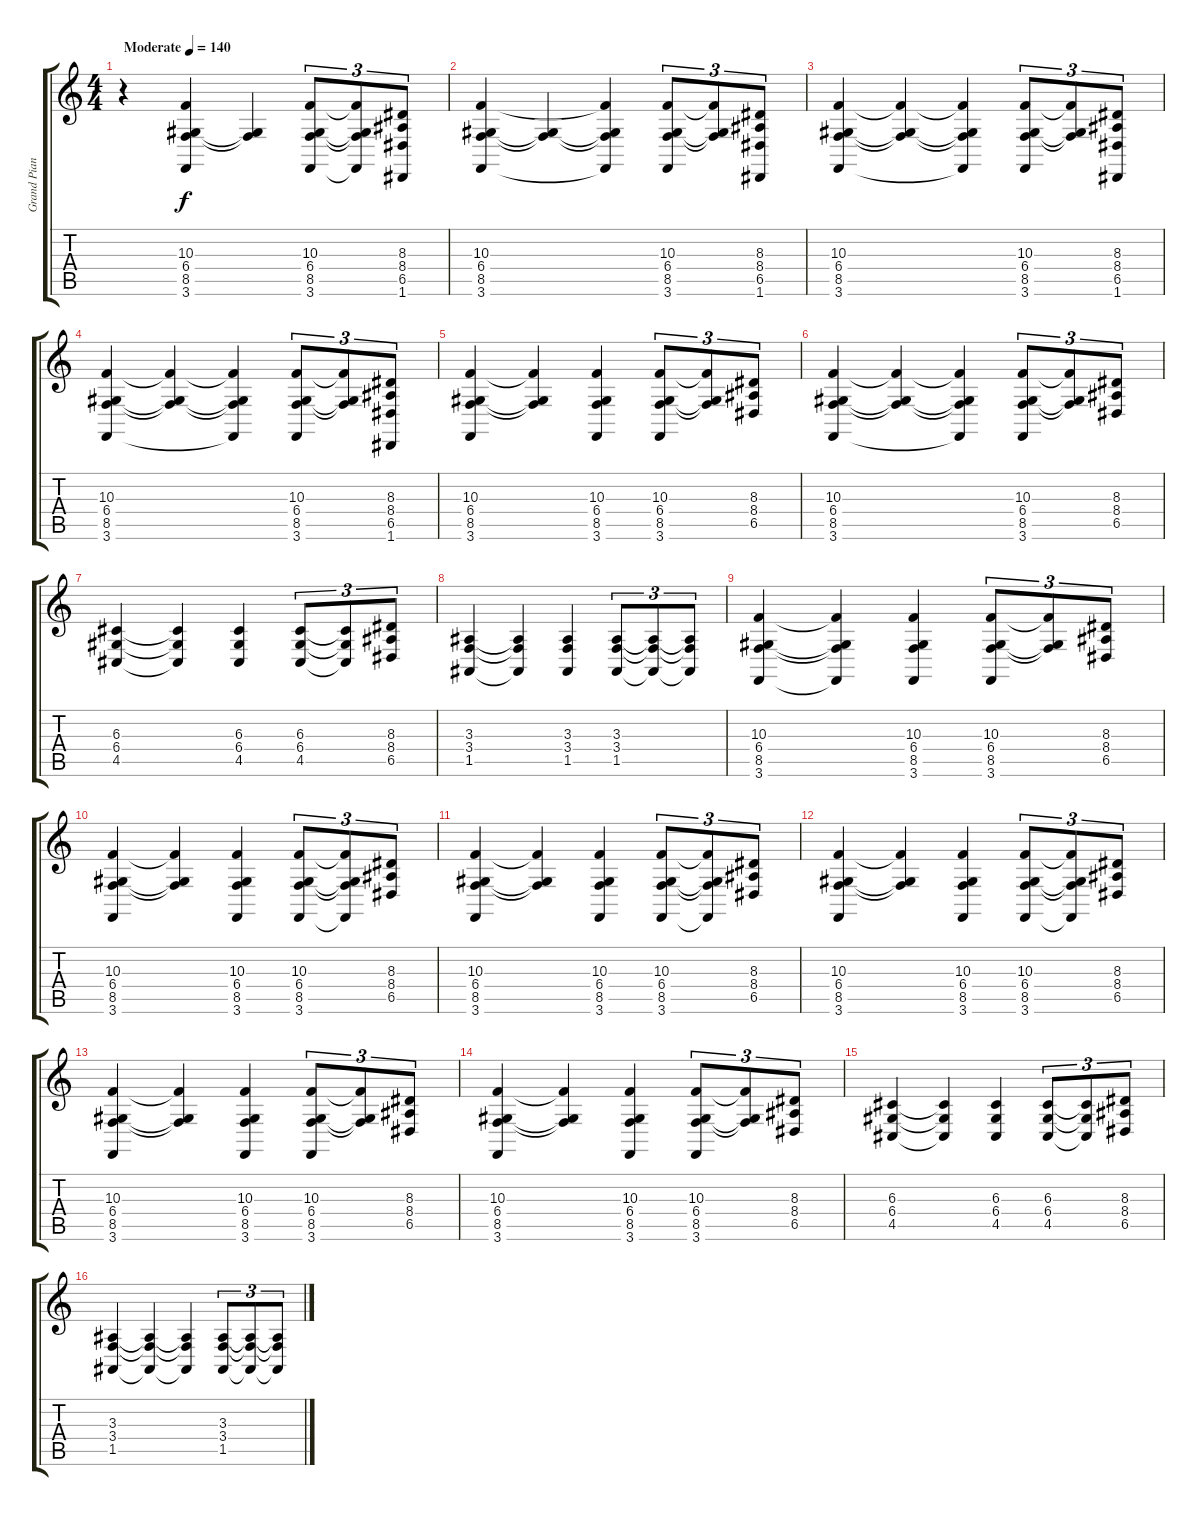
\track ("Grand Piano" "Grand Pian") {instrument electricgrandpiano}
\staff {score tabs}
\tuning (E4 B3 G3 D3 A2 D2) {hide}
\ts (4 4)
\tempo (140 "Moderate")
\clef g2
\ks c
r.4{dy f instrument electricgrandpiano} (10.3 6.4 8.5 3.6).4 (6.4{t} 8.5{t}).4 (10.3 6.4 8.5 3.6).8{tu (3 2)} (10.3{t} 6.4{t} 8.5{t} 3.6{t}).8{tu (3 2)} (8.3 8.4 6.5 1.6).8{tu (3 2)} |
(10.3 6.4 8.5 3.6).4 (6.4{t} 8.5{t}).4 (10.3{t} 6.4{t} 8.5{t} 3.6{t}).4 (10.3 6.4 8.5 3.6).8{tu (3 2)} (10.3{t} 6.4{t} 8.5{t}).8{tu (3 2)} (8.3 8.4 6.5 1.6).8{tu (3 2)} |
(10.3 6.4 8.5 3.6).4 (10.3{t} 6.4{t} 8.5{t}).4 (10.3{t} 6.4{t} 8.5{t} 3.6{t}).4 (10.3 6.4 8.5 3.6).8{tu (3 2)} (10.3{t} 6.4{t} 8.5{t}).8{tu (3 2)} (8.3 8.4 6.5 1.6).8{tu (3 2)} |
(10.3 6.4 8.5 3.6).4 (10.3{t} 6.4{t} 8.5{t}).4 (10.3{t} 6.4{t} 8.5{t} 3.6{t}).4 (10.3 6.4 8.5 3.6).8{tu (3 2)} (10.3{t} 6.4{t} 8.5{t}).8{tu (3 2)} (8.3 8.4 6.5 1.6).8{tu (3 2)} |
(10.3 6.4 8.5 3.6).4 (10.3{t} 6.4{t} 8.5{t}).4 (10.3 6.4 8.5 3.6).4 (10.3 6.4 8.5 3.6).8{tu (3 2)} (10.3{t} 6.4{t} 8.5{t}).8{tu (3 2)} (8.3 8.4 6.5).8{tu (3 2)} |
(10.3 6.4 8.5 3.6).4 (10.3{t} 6.4{t} 8.5{t}).4 (10.3{t} 6.4{t} 8.5{t} 3.6{t}).4 (10.3 6.4 8.5 3.6).8{tu (3 2)} (10.3{t} 6.4{t} 8.5{t}).8{tu (3 2)} (8.3 8.4 6.5).8{tu (3 2)} |
(6.3 6.4 4.5).4 (6.3{t} 6.4{t} 4.5{t}).4 (6.3 6.4 4.5).4 (6.3 6.4 4.5).8{tu (3 2)} (6.3{t} 6.4{t} 4.5{t}).8{tu (3 2)} (8.3 8.4 6.5).8{tu (3 2)} |
(3.3 3.4 1.5).4 (3.3{t} 3.4{t} 1.5{t}).4 (3.3 3.4 1.5).4 (3.3 3.4 1.5).8{tu (3 2)} (3.3{t} 3.4{t} 1.5{t}).8{tu (3 2)} (3.3{t} 3.4{t} 1.5{t}).8{tu (3 2)} |
(10.3 6.4 8.5 3.6).4 (10.3{t} 6.4{t} 8.5{t} 3.6{t}).4 (10.3 6.4 8.5 3.6).4 (10.3 6.4 8.5 3.6).8{tu (3 2)} (10.3{t} 6.4{t} 8.5{t}).8{tu (3 2)} (8.3 8.4 6.5).8{tu (3 2)} |
(10.3 6.4 8.5 3.6).4 (10.3{t} 6.4{t} 8.5{t}).4 (10.3 6.4 8.5 3.6).4 (10.3 6.4 8.5 3.6).8{tu (3 2)} (10.3{t} 6.4{t} 8.5{t} 3.6{t}).8{tu (3 2)} (8.3 8.4 6.5).8{tu (3 2)} |
(10.3 6.4 8.5 3.6).4 (10.3{t} 6.4{t} 8.5{t}).4 (10.3 6.4 8.5 3.6).4 (10.3 6.4 8.5 3.6).8{tu (3 2)} (10.3{t} 6.4{t} 8.5{t} 3.6{t}).8{tu (3 2)} (8.3 8.4 6.5).8{tu (3 2)} |
(10.3 6.4 8.5 3.6).4 (10.3{t} 6.4{t} 8.5{t}).4 (10.3 6.4 8.5 3.6).4 (10.3 6.4 8.5 3.6).8{tu (3 2)} (10.3{t} 6.4{t} 8.5{t} 3.6{t}).8{tu (3 2)} (8.3 8.4 6.5).8{tu (3 2)} |
(10.3 6.4 8.5 3.6).4 (10.3{t} 6.4{t} 8.5{t}).4 (10.3 6.4 8.5 3.6).4 (10.3 6.4 8.5 3.6).8{tu (3 2)} (10.3{t} 6.4{t} 8.5{t}).8{tu (3 2)} (8.3 8.4 6.5).8{tu (3 2)} |
(10.3 6.4 8.5 3.6).4 (10.3{t} 6.4{t} 8.5{t}).4 (10.3 6.4 8.5 3.6).4 (10.3 6.4 8.5 3.6).8{tu (3 2)} (10.3{t} 6.4{t} 8.5{t}).8{tu (3 2)} (8.3 8.4 6.5).8{tu (3 2)} |
(6.3 6.4 4.5).4 (6.3{t} 6.4{t} 4.5{t}).4 (6.3 6.4 4.5).4 (6.3 6.4 4.5).8{tu (3 2)} (6.3{t} 6.4{t} 4.5{t}).8{tu (3 2)} (8.3 8.4 6.5).8{tu (3 2)} |
(3.3 3.4 1.5).4 (3.3{t} 3.4{t} 1.5{t}).4 (3.3{t} 3.4{t} 1.5{t}).4 (3.3 3.4 1.5).8{tu (3 2)} (3.3{t} 3.4{t} 1.5{t}).8{tu (3 2)} (3.3{t} 3.4{t} 1.5{t}).8{tu (3 2)}
